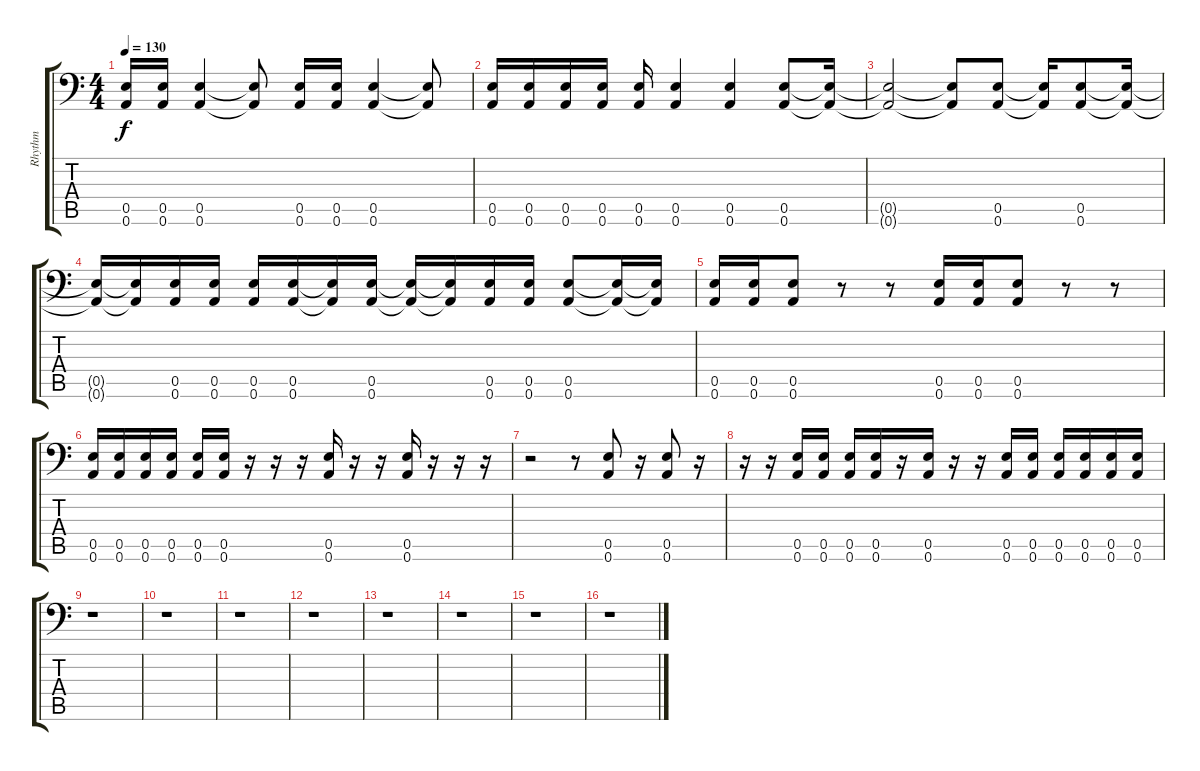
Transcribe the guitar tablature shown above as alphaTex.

\track ("Rhythm" "Rhythm") {instrument distortionguitar}
\staff {score tabs}
\tuning (B3 Gb3 D3 A2 E2 A1) {hide}
\ts (4 4)
\tempo 130
\clef f4
\ks c
(0.5 0.6).16{dy f} (0.5 0.6).16 (0.5 0.6).4 (0.5{t} 0.6{t}).8 (0.5 0.6).16 (0.5 0.6).16 (0.5 0.6).4 (0.5{t} 0.6{t}).8 |
(0.5 0.6).16 (0.5 0.6).16 (0.5 0.6).16 (0.5 0.6).16 (0.5 0.6).16 (0.5 0.6).4 (0.5 0.6).4 (0.5 0.6).8 (0.5{t} 0.6{t}).16 |
(0.5{t} 0.6{t}).2 (0.5{t} 0.6{t}).8 (0.5 0.6).8 (0.5{t} 0.6{t}).16 (0.5 0.6).8 (0.5{t} 0.6{t}).16 |
(0.5{t} 0.6{t}).16 (0.5{t} 0.6{t}).16 (0.5 0.6).16 (0.5 0.6).16 (0.5 0.6).16 (0.5 0.6).16 (0.5{t} 0.6{t}).16 (0.5 0.6).16 (0.5{t} 0.6{t}).16 (0.5{t} 0.6{t}).16 (0.5 0.6).16 (0.5 0.6).16 (0.5 0.6).8 (0.5{t} 0.6{t}).16 (0.5{t} 0.6{t}).16 |
(0.5 0.6).16 (0.5 0.6).16 (0.5 0.6).8 r.8 r.8 (0.5 0.6).16 (0.5 0.6).16 (0.5 0.6).8 r.8 r.8 |
(0.5 0.6).16 (0.5 0.6).16 (0.5 0.6).16 (0.5 0.6).16 (0.5 0.6).16 (0.5 0.6).16 r.16 r.16 r.16 (0.5 0.6).16 r.16 r.16 (0.5 0.6).16 r.16 r.16 r.16 |
r.2 r.8 (0.5 0.6).8 r.16 (0.5 0.6).8 r.16 |
r.16 r.16 (0.5 0.6).16 (0.5 0.6).16 (0.5 0.6).16 (0.5 0.6).16 r.16 (0.5 0.6).16 r.16 r.16 (0.5 0.6).16 (0.5 0.6).16 (0.5 0.6).16 (0.5 0.6).16 (0.5 0.6).16 (0.5 0.6).16 |
r.1 |
r.1 |
r.1 |
r.1 |
r.1 |
r.1 |
r.1 |
r.1
